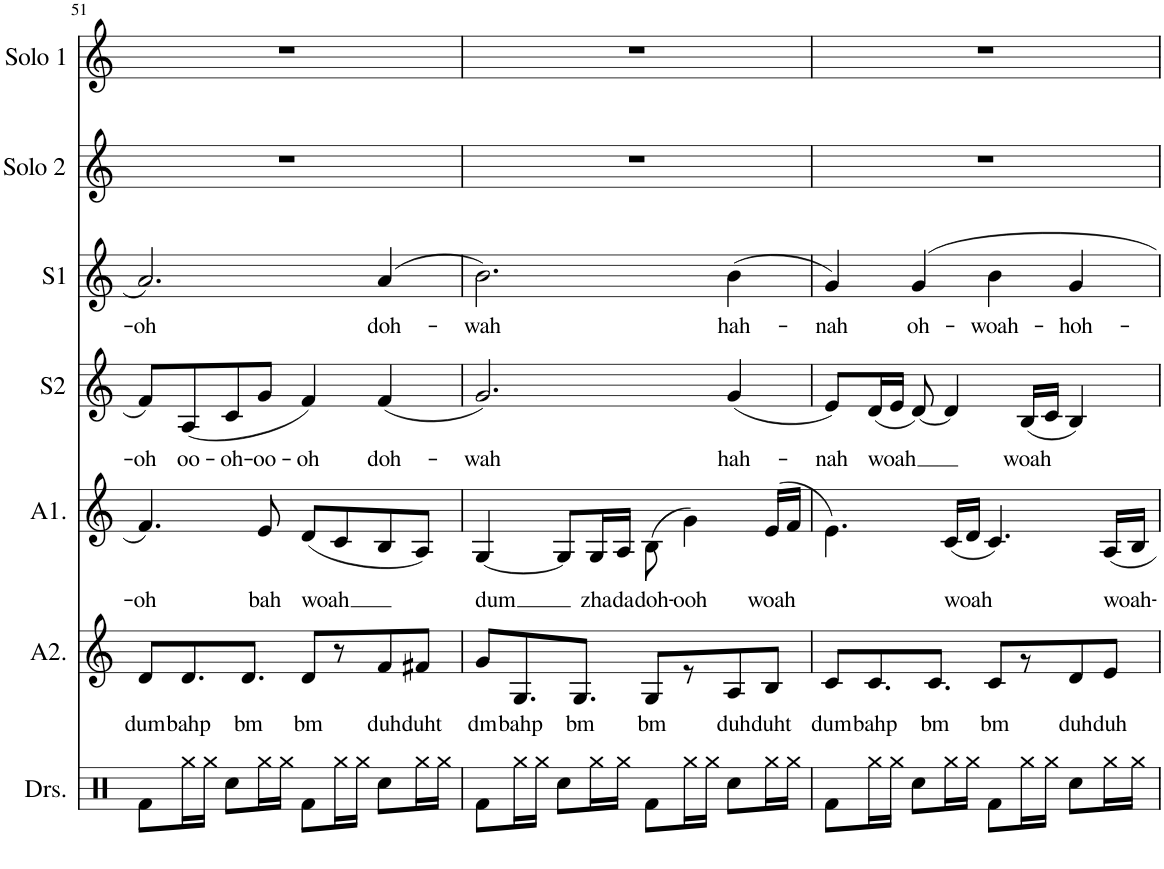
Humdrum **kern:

**kern	**kern	**text	**kern	**text	**kern	**text	**kern	**text	**kern	**kern
*part7	*part6	*part6	*part5	*part5	*part4	*part4	*part3	*part3	*part2	*part1
*staff7	*staff6	*staff6	*staff5	*staff5	*staff4	*staff4	*staff3	*staff3	*staff2	*staff1
*I"Drumset	*I"Alto 2	*	*I"Alto 1	*	*I"Soprano 2	*	*I"Soprano 1	*	*I"Solo 2	*I"Solo 1
*I'Drs.	*I'A2.	*	*I'A1.	*	*I'S2	*	*I'S1	*	*I'Solo 2	*I'Solo 1
!!LO:PB:g=z
*clefX	*clefG2	*	*clefG2	*	*clefG2	*	*clefG2	*	*clefG2	*clefG2
*k[]	*k[]	*	*k[]	*	*k[]	*	*k[]	*	*k[]	*k[]
*M4/4	*M4/4	*	*M4/4	*	*M4/4	*	*M4/4	*	*M4/4	*M4/4
=51	=51	=51	=51	=51	=51	=51	=51	=51	=51	=51
!	!	!LO:LY:b	!	!LO:LY:b	!	!LO:LY:b	!	!LO:LY:b	!	!
8Rf\L	8d/L	dum	4.f/	-oh	8f/L	-oh	2.a/	-oh	1r	1r
!	!	!LO:LY:b	!	!	!	!LO:LY:b	!	!	!	!
16Rgg\L	8.d/	bahp	.	.	(8A/	oo-	.	.	.	.
16Rgg\JJ	.	.	.	.	.	.	.	.	.	.
!	!	!	!	!	!	!LO:LY:b	!	!	!	!
8Rcc\L	.	.	.	.	8c/	-oh-	.	.	.	.
!	!	!LO:LY:b	!	!	!	!	!	!	!	!
.	8.d/J	bm	.	.	.	.	.	.	.	.
!	!	!	!	!LO:LY:b	!	!LO:LY:b	!	!	!	!
16Rgg\L	.	.	8e/	bah	8g/J	-oo-	.	.	.	.
16Rgg\JJ	.	.	.	.	.	.	.	.	.	.
!	!	!LO:LY:b	!	!LO:LY:b	!	!LO:LY:b	!	!	!	!
8Rf\L	8d/L	bm	(8d/L	woah	4f/)	-oh	.	.	.	.
16Rgg\L	8r	.	8c/	.	.	.	.	.	.	.
16Rgg\JJ	.	.	.	.	.	.	.	.	.	.
!	!	!LO:LY:b	!	!	!	!LO:LY:b	!	!LO:LY:b	!	!
8Rcc\L	8f/	duh	8B/	.	(4f/	doh-	(4a/	doh-	.	.
!	!	!LO:LY:b	!	!	!	!	!	!	!	!
16Rgg\L	8f#X/J	duht	8A/J)	.	.	.	.	.	.	.
16Rgg\JJ	.	.	.	.	.	.	.	.	.	.
=52	=52	=52	=52	=52	=52	=52	=52	=52	=52	=52
!	!	!LO:LY:b	!	!LO:LY:b	!	!LO:LY:b	!	!LO:LY:b	!	!
8Rf\L	8g/L	dm	[4G/	dum	2.g/)	-wah	2.b\)	-wah	1r	1r
!	!	!LO:LY:b	!	!	!	!	!	!	!	!
16Rgg\L	8.G/	bahp	.	.	.	.	.	.	.	.
16Rgg\JJ	.	.	.	.	.	.	.	.	.	.
8Rcc\L	.	.	8G/L]	.	.	.	.	.	.	.
!	!	!LO:LY:b	!	!	!	!	!	!	!	!
.	8.G/J	bm	.	.	.	.	.	.	.	.
!	!	!	!	!LO:LY:b	!	!	!	!	!	!
16Rgg\L	.	.	16G/L	zha	.	.	.	.	.	.
!	!	!	!	!LO:LY:b	!	!	!	!	!	!
16Rgg\JJ	.	.	16A/JJ	da	.	.	.	.	.	.
!	!	!LO:LY:b	!	!LO:LY:b	!	!	!	!	!	!
8Rf\L	8G/L	bm	(8B\	doh-	.	.	.	.	.	.
!	!	!	!	!LO:LY:b	!	!	!	!	!	!
16Rgg\L	8r	.	4g\)	-ooh	.	.	.	.	.	.
16Rgg\JJ	.	.	.	.	.	.	.	.	.	.
!	!	!LO:LY:b	!	!	!	!LO:LY:b	!	!LO:LY:b	!	!
8Rcc\L	8A/	duh	.	.	(4g/	hah-	(4b\	hah-	.	.
!	!	!LO:LY:b	!	!LO:LY:b	!	!	!	!	!	!
16Rgg\L	8B/J	duht	(16e/LL	-woah	.	.	.	.	.	.
16Rgg\JJ	.	.	16f/JJ	.	.	.	.	.	.	.
=53	=53	=53	=53	=53	=53	=53	=53	=53	=53	=53
!	!	!LO:LY:b	!	!	!	!LO:LY:b	!	!LO:LY:b	!	!
8Rf\L	8c/L	dum	4.e\)	.	8e/L)	-nah	4g/)	-nah	1r	1r
!	!	!LO:LY:b	!	!	!	!LO:LY:b	!	!	!	!
16Rgg\L	8.c/	bahp	.	.	(16d/L	-woah	.	.	.	.
16Rgg\JJ	.	.	.	.	16e/JJ	.	.	.	.	.
!	!	!	!	!	!	!	!	!LO:LY:b	!	!
8Rcc\L	.	.	.	.	[8d/)	.	4g/	oh-	.	.
!	!	!LO:LY:b	!	!	!	!	!	!	!	!
.	8.c/J	bm	.	.	.	.	.	.	.	.
!	!	!	!	!LO:LY:b	!	!	!	!	!	!
16Rgg\L	.	.	(16c/LL	-woah	4d/]	.	.	.	.	.
16Rgg\JJ	.	.	16d/JJ	.	.	.	.	.	.	.
!	!	!LO:LY:b	!	!	!	!	!	!LO:LY:b	!	!
8Rf\L	8c/L	bm	4.c/)	.	.	.	4b\	-woah-	.	.
!	!	!	!	!	!	!LO:LY:b	!	!	!	!
16Rgg\L	8r	.	.	.	(16B/LL	woah	.	.	.	.
16Rgg\JJ	.	.	.	.	16c/JJ	.	.	.	.	.
!	!	!LO:LY:b	!	!	!	!	!	!LO:LY:b	!	!
8Rcc\L	8d/	duh	.	.	4B/)	.	4g/	-hoh-	.	.
!	!	!LO:LY:b	!	!LO:LY:b	!	!	!	!	!	!
16Rgg\L	8e/J	duh	16A/LL	woah-	.	.	.	.	.	.
16Rgg\JJ	.	.	16B/JJ	.	.	.	.	.	.	.
=	=	=	=	=	=	=	=	=	=	=
*-	*-	*-	*-	*-	*-	*-	*-	*-	*-	*-
